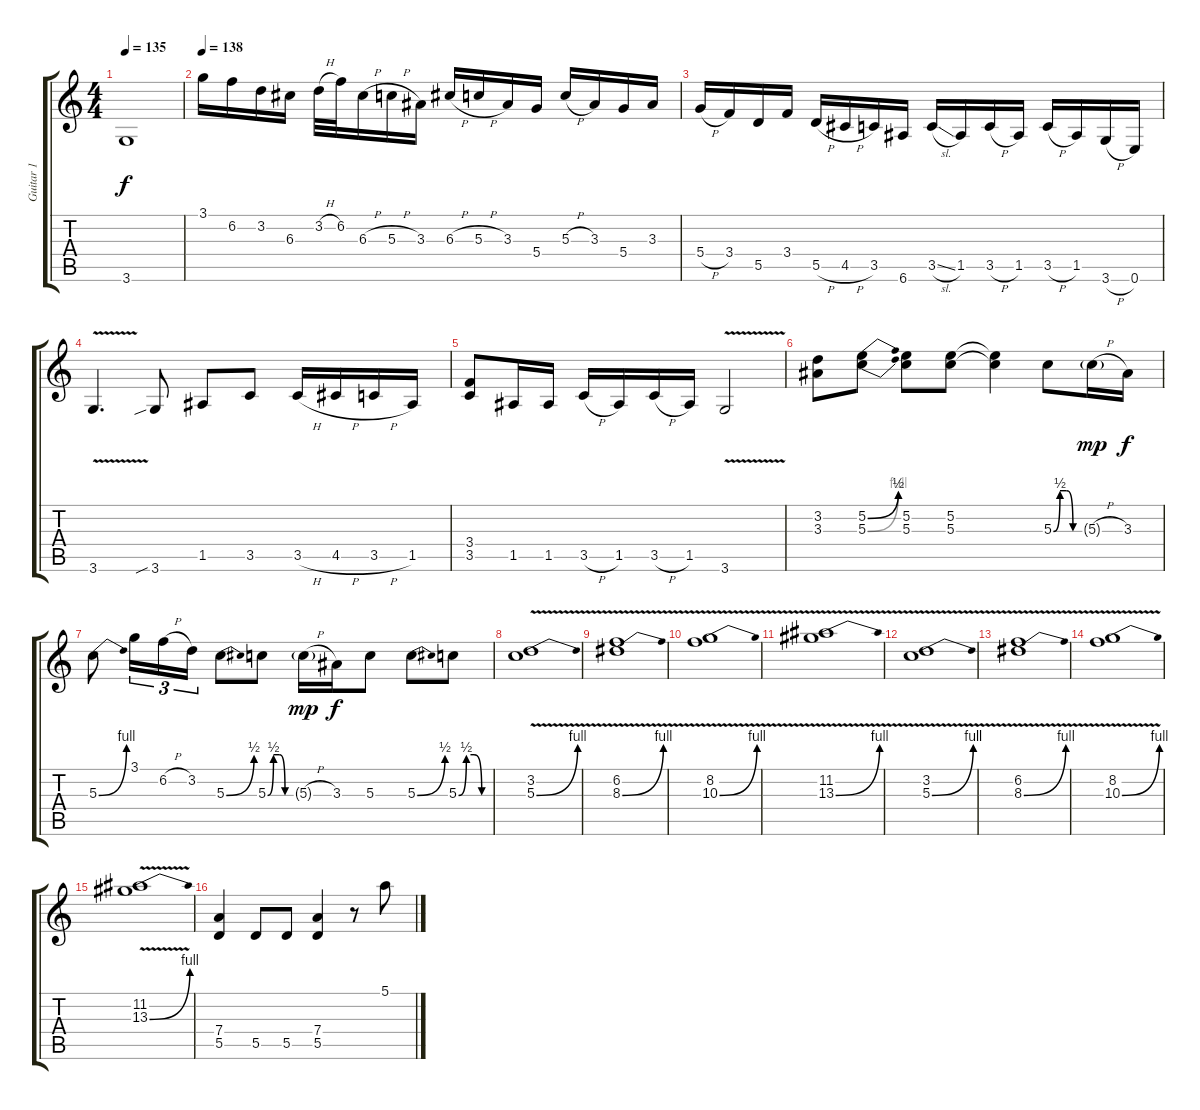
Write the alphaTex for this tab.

\track ("Guitar 1" "Guitar 1") {instrument distortionguitar}
\staff {score tabs}
\tuning (E4 B3 G3 D3 A2 E2) {hide}
\ts (4 4)
\tempo 135
\clef g2
\ks c
3.6{t}.1{dy f} |
\tempo 138
3.1.16{volume 16} 6.2.16 3.2.16 6.3.16 3.2{h}.32 6.2.32 6.3{h}.16 5.3{h}.16 3.3.16 6.3{h}.16 5.3{h}.16 3.3.16 5.4.16 5.3{h}.16 3.3.16 5.4.16 3.3.16 |
5.4{h}.16 3.4.16 5.5.16 3.4.16 5.5{h}.16 4.5{h}.16 3.5.16 6.6.16 3.5{sl}.16 1.5.16 3.5{h}.16 1.5.16 3.5{h}.16 1.5.16 3.6{h}.16 0.6.16 |
3.6{v}.4{d} 3.6{sib}.8 1.5.8 3.5.8 3.5{h}.16 4.5{h}.16 3.5{h}.16 1.5.16 |
(3.4 3.5).8 1.5.16 1.5.16 3.5{h}.16 1.5.16 3.5{h}.16 1.5.16 3.6{v}.2 |
(3.2 3.3).8 (5.2{be (bend 0 0 60 2)} 5.3{be (bend 0 0 60 4)}).8 (5.2 5.3).8 (5.2 5.3).8 (5.2{t} 5.3{t}).4 5.3{be (custom 0 0 15 2 30 2 45 0 60 0)}.8 5.3{h g}.16{dy mp} 3.3.16{dy f} |
5.3{be (bend 0 0 60 4)}.8 3.1.16{tu (3 2)} 6.2{h}.16{tu (3 2)} 3.2.16{tu (3 2)} 5.3{be (bend 0 0 60 2)}.8 5.3{be (custom 0 0 15 2 30 2 45 0 60 0)}.8 5.3{h g}.16{dy mp} 3.3.16{dy f} 5.3.8 5.3{be (bend 0 0 60 2)}.8 5.3{be (custom 0 0 15 2 30 2 45 0 60 0)}.8 |
(3.2 5.3{be (bend 0 0 60 4) v}).1 |
(6.2 8.3{be (bend 0 0 60 4) v}).1 |
(8.2 10.3{be (bend 0 0 60 4) v}).1 |
(11.2 13.3{be (bend 0 0 60 4) v}).1 |
(3.2 5.3{be (bend 0 0 60 4) v}).1 |
(6.2 8.3{be (bend 0 0 60 4) v}).1 |
(8.2 10.3{be (bend 0 0 60 4) v}).1 |
(11.2 13.3{be (bend 0 0 60 4) v}).1 |
(7.4 5.5).4 5.5.8 5.5.8 (7.4 5.5).4 r.8 5.1.8
